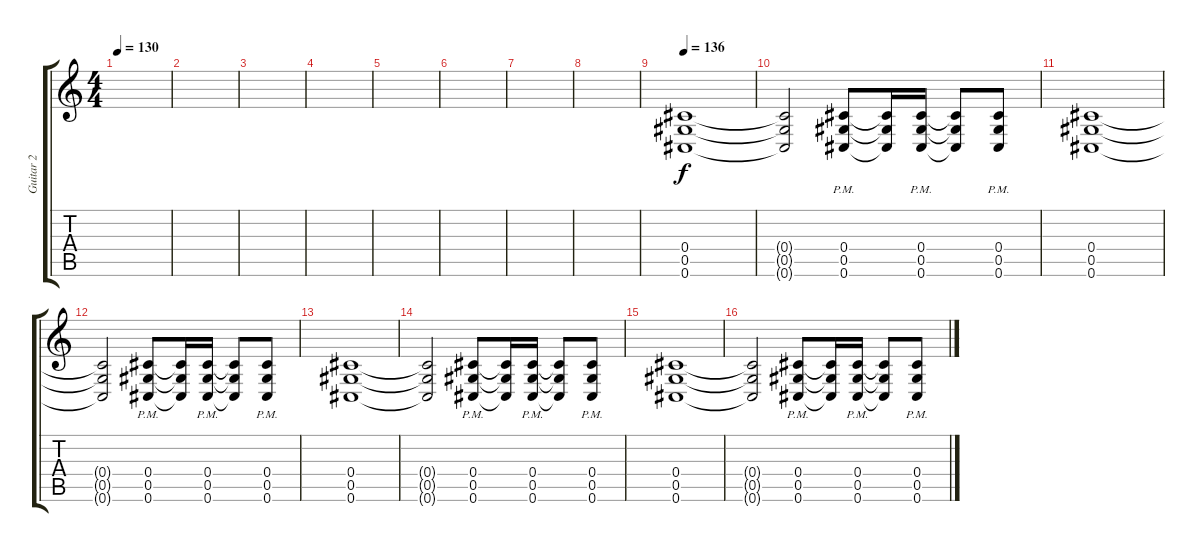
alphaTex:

\track ("Guitar 2" "Guitar 2") {instrument distortionguitar}
\staff {score tabs}
\tuning (Eb4 Bb3 Gb3 Db3 Ab2 Db2) {hide}
\ts (4 4)
\tempo 130
\clef g2
\ks c
|
|
|
|
|
|
|
|
\tempo 136
(0.4 0.5 0.6).1 |
(0.4{t} 0.5{t} 0.6{t}).2 (0.4{pm} 0.5{pm} 0.6{pm}).8 (0.4{t} 0.5{t} 0.6{t}).16 (0.4{pm} 0.5{pm} 0.6{pm}).16 (0.4{t} 0.5{t} 0.6{t}).8 (0.4{pm} 0.5{pm} 0.6{pm}).8 |
(0.4 0.5 0.6).1 |
(0.4{t} 0.5{t} 0.6{t}).2 (0.4{pm} 0.5{pm} 0.6{pm}).8 (0.4{t} 0.5{t} 0.6{t}).16 (0.4{pm} 0.5{pm} 0.6{pm}).16 (0.4{t} 0.5{t} 0.6{t}).8 (0.4{pm} 0.5{pm} 0.6{pm}).8 |
(0.4 0.5 0.6).1 |
(0.4{t} 0.5{t} 0.6{t}).2 (0.4{pm} 0.5{pm} 0.6{pm}).8 (0.4{t} 0.5{t} 0.6{t}).16 (0.4{pm} 0.5{pm} 0.6{pm}).16 (0.4{t} 0.5{t} 0.6{t}).8 (0.4{pm} 0.5{pm} 0.6{pm}).8 |
(0.4 0.5 0.6).1 |
(0.4{t} 0.5{t} 0.6{t}).2 (0.4{pm} 0.5{pm} 0.6{pm}).8 (0.4{t} 0.5{t} 0.6{t}).16 (0.4{pm} 0.5{pm} 0.6{pm}).16 (0.4{t} 0.5{t} 0.6{t}).8 (0.4{pm} 0.5{pm} 0.6{pm}).8
